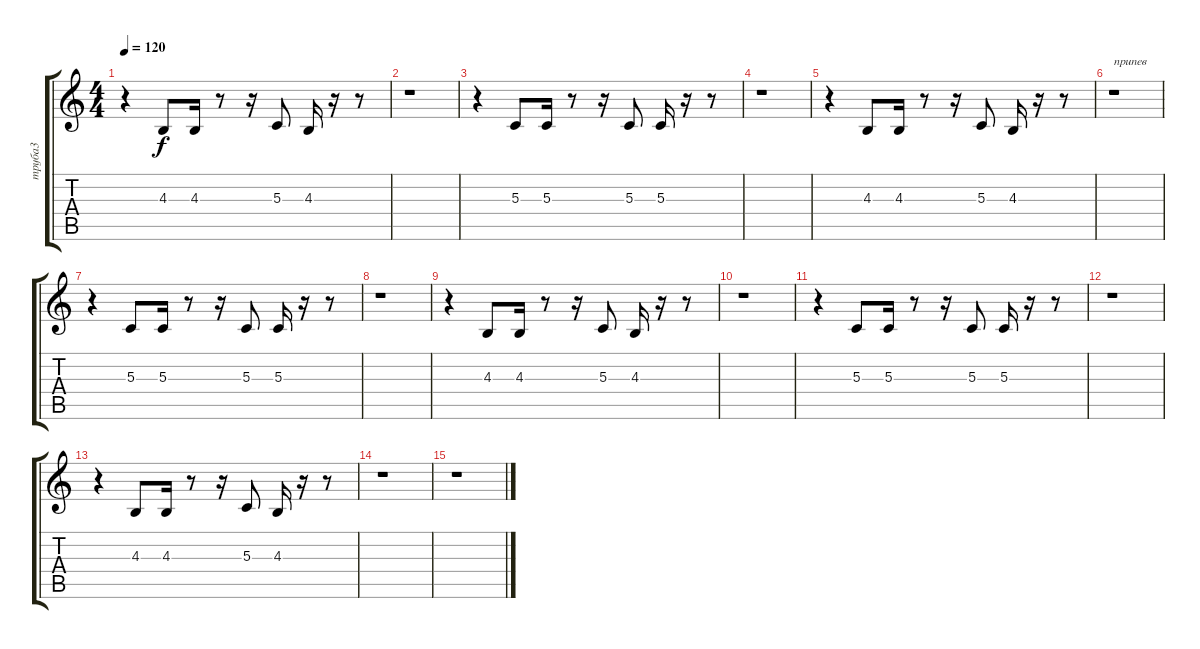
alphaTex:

\track ("труба3" "труба3") {instrument tuba}
\staff {score tabs}
\tuning (E4 B3 G3 D3 A2 E2) {hide}
\ts (4 4)
\tempo 120
\clef g2
\ks c
r.4{dy f} 4.3.8 4.3.16 r.8 r.16 5.3.8 4.3.16 r.16 r.8 |
r.1 |
r.4 5.3.8 5.3.16 r.8 r.16 5.3.8 5.3.16 r.16 r.8 |
r.1 |
r.4 4.3.8 4.3.16 r.8 r.16 5.3.8 4.3.16 r.16 r.8 |
r.1{txt "припев"} |
r.4 5.3.8 5.3.16 r.8 r.16 5.3.8 5.3.16 r.16 r.8 |
r.1 |
r.4 4.3.8 4.3.16 r.8 r.16 5.3.8 4.3.16 r.16 r.8 |
r.1 |
r.4 5.3.8 5.3.16 r.8 r.16 5.3.8 5.3.16 r.16 r.8 |
r.1 |
r.4 4.3.8 4.3.16 r.8 r.16 5.3.8 4.3.16 r.16 r.8 |
r.1 |
r.1
